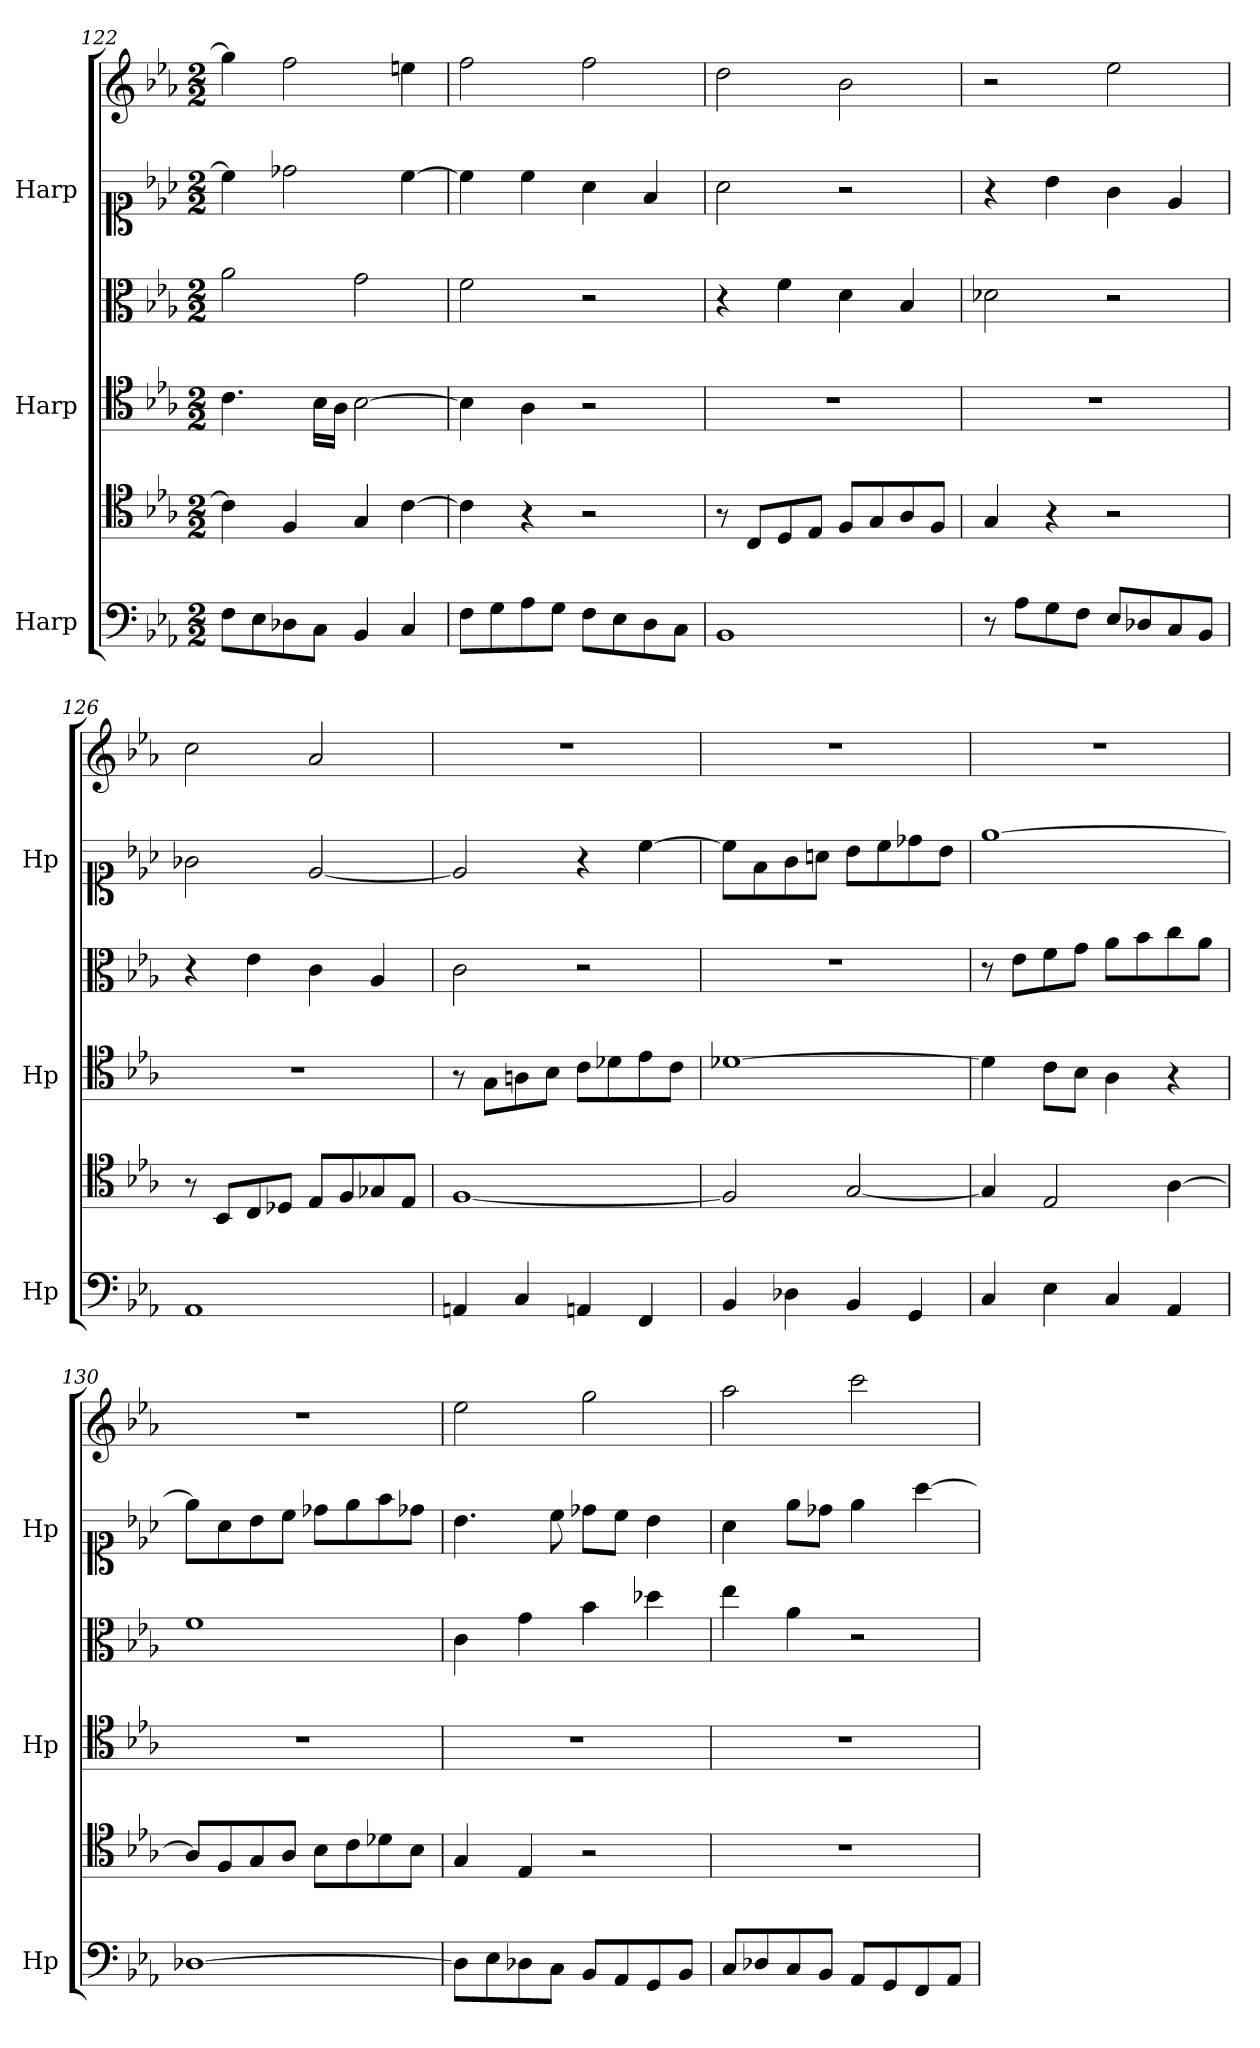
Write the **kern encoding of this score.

**kern	**kern	**kern	**kern	**kern	**kern
*part3	*part3	*part2	*part2	*part1	*part1
*staff6	*staff5	*staff4	*staff3	*staff2	*staff1
*I"Harp	*	*I"Harp	*	*I"Harp	*
*I'Hp	*	*I'Hp	*	*I'Hp	*
*clefF4	*clefC4	*clefC4	*clefC3	*clefC1	*clefG2
*k[b-e-a-]	*k[b-e-a-]	*k[b-e-a-]	*k[b-e-a-]	*k[b-e-a-]	*k[b-e-a-]
*M2/2	*M2/2	*M2/2	*M2/2	*M2/2	*M2/2
=122	=122	=122	=122	=122	=122
8F\L	4c\]	4.c\	2a-\	4cc\]	4gg\]
8E-\	.	.	.	.	.
8D-X\	4F/	.	.	2dd-X\	2ff\
8C\J	.	16B-\LL	.	.	.
.	.	16A-\JJ	.	.	.
4BB-/	4G/	[2B-\	2g\	.	.
4C/	[4c\	.	.	[4cc\	4een\
=123	=123	=123	=123	=123	=123
8F\L	4c\]	4B-\]	2f\	4cc\]	2ff\
8G\	.	.	.	.	.
8A-\	4r	4A-\	.	4cc\	.
8G\J	.	.	.	.	.
8F\L	2r	2r	2r	4a-\	2ff\
8E-\	.	.	.	.	.
8D\	.	.	.	4f/	.
8C\J	.	.	.	.	.
=124	=124	=124	=124	=124	=124
1BB-	8r	1r	4r	2a-\	2dd\
.	8C/L	.	.	.	.
.	8D/	.	4f\	.	.
.	8E-/J	.	.	.	.
.	8F/L	.	4d\	2r	2b-\
.	8G/	.	.	.	.
.	8A-/	.	4B-/	.	.
.	8F/J	.	.	.	.
!!LO:LB:g=z
=125	=125	=125	=125	=125	=125
8r	4G/	1r	2d-X\	4r	2r
8A-\L	.	.	.	.	.
8G\	4r	.	.	4b-\	.
8F\J	.	.	.	.	.
8E-/L	2r	.	2r	4g\	2ee-\
8D-X/	.	.	.	.	.
8C/	.	.	.	4e-/	.
8BB-/J	.	.	.	.	.
=126	=126	=126	=126	=126	=126
1AA-	8r	1r	4r	2g-X\	2cc\
.	8BB-/L	.	.	.	.
.	8C/	.	4e-\	.	.
.	8D-X/J	.	.	.	.
.	8E-/L	.	4c\	[2e-/	2a-/
.	8F/	.	.	.	.
.	8G-X/	.	4A-/	.	.
.	8E-/J	.	.	.	.
=127	=127	=127	=127	=127	=127
4AAn/	[1F	8r	2c\	2e-/]	1r
.	.	8G\L	.	.	.
4C/	.	8An\	.	.	.
.	.	8B-\J	.	.	.
4AAn/	.	8c\L	2r	4r	.
.	.	8d-X\	.	.	.
4FF/	.	8e-\	.	[4cc\	.
.	.	8c\J	.	.	.
=128	=128	=128	=128	=128	=128
4BB-/	2F/]	[1d-X	1r	8cc\L]	1r
.	.	.	.	8f\	.
4D-X\	.	.	.	8g\	.
.	.	.	.	8an\J	.
4BB-/	[2G/	.	.	8b-\L	.
.	.	.	.	8cc\	.
4GG/	.	.	.	8dd-X\	.
.	.	.	.	8b-\J	.
!!LO:PB:g=z
=129	=129	=129	=129	=129	=129
4C/	4G/]	4d-\]	8r	[1ee-	1r
.	.	.	8e-\L	.	.
4E-\	2E-/	8c\L	8f\	.	.
.	.	8B-\J	8g\J	.	.
4C/	.	4A-\	8a-\L	.	.
.	.	.	8b-\	.	.
4AA-/	[4A-\	4r	8cc\	.	.
.	.	.	8a-\J	.	.
=130	=130	=130	=130	=130	=130
[1D-X	8A-/L]	1r	1f	8ee-\L]	1r
.	8F/	.	.	8a-\	.
.	8G/	.	.	8b-\	.
.	8A-/J	.	.	8cc\J	.
.	8B-\L	.	.	8dd-X\L	.
.	8c\	.	.	8ee-\	.
.	8d-X\	.	.	8ff\	.
.	8B-\J	.	.	8dd-X\J	.
=131	=131	=131	=131	=131	=131
8D-\L]	4G/	1r	4c\	4.b-\	2ee-\
8E-\	.	.	.	.	.
8D-X\	4E-/	.	4g\	.	.
8C\J	.	.	.	8cc\	.
8BB-/L	2r	.	4b-\	8dd-X\L	2gg\
8AA-/	.	.	.	8cc\J	.
8GG/	.	.	4dd-X\	4b-\	.
8BB-/J	.	.	.	.	.
=132	=132	=132	=132	=132	=132
8C/L	1r	1r	4ee-\	4a-\	2aa-\
8D-X/	.	.	.	.	.
8C/	.	.	4a-\	8ee-\L	.
8BB-/J	.	.	.	8dd-X\J	.
8AA-/L	.	.	2r	4ee-\	2ccc\
8GG/	.	.	.	.	.
8FF/	.	.	.	[4aa-\	.
8AA-/J	.	.	.	.	.
=	=	=	=	=	=
*-	*-	*-	*-	*-	*-
